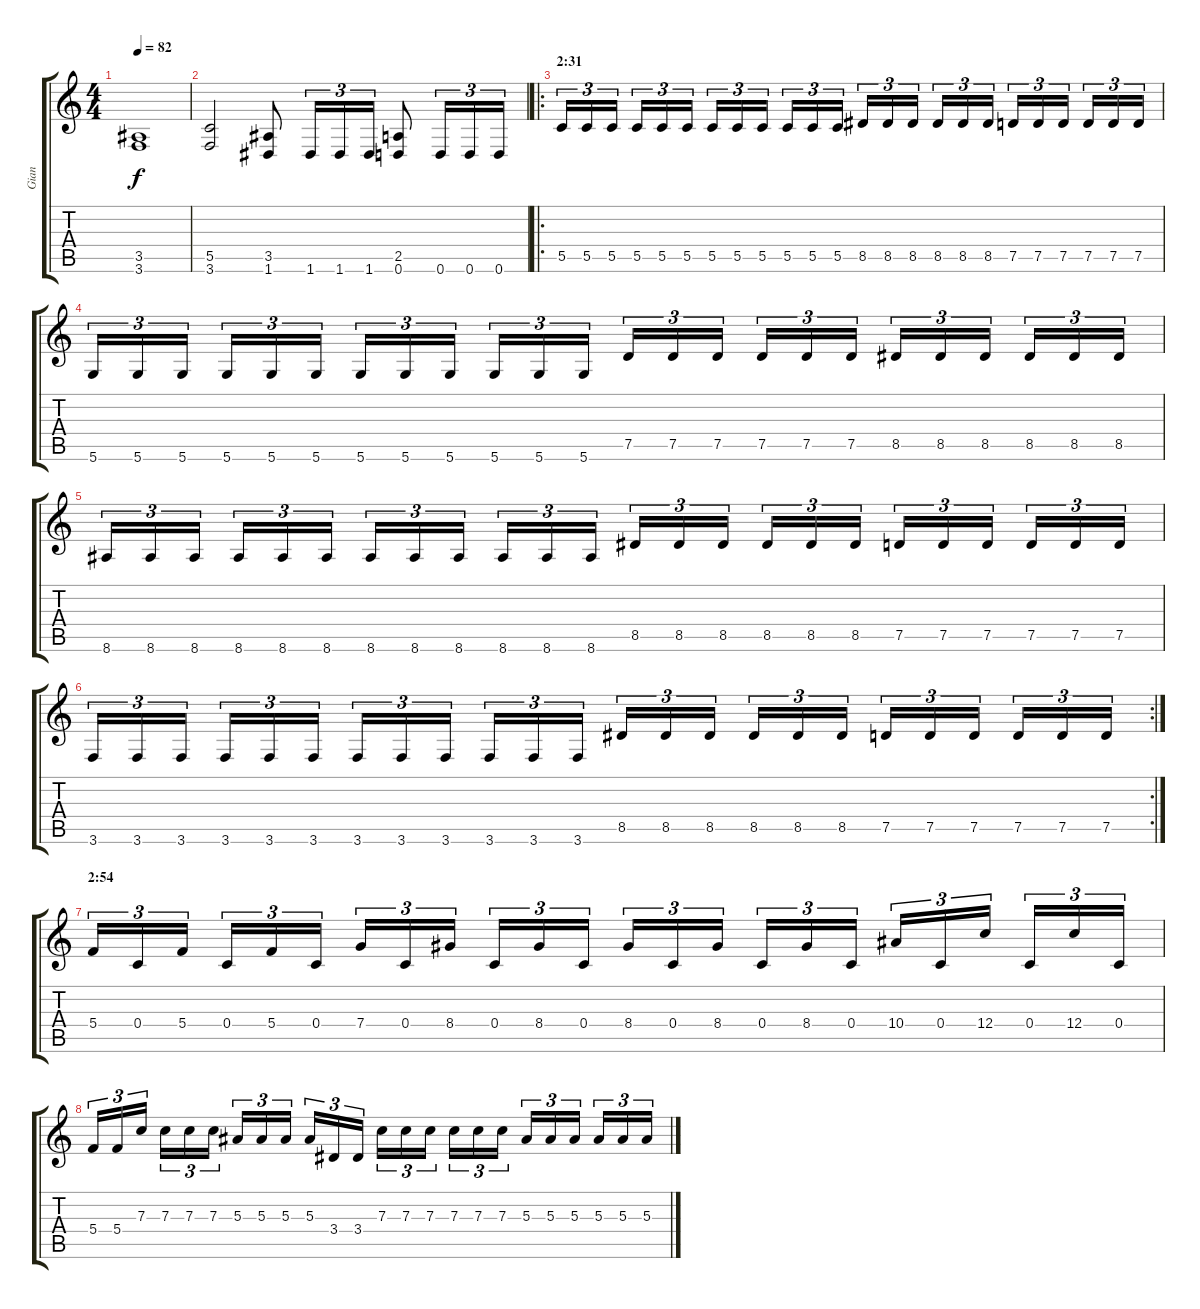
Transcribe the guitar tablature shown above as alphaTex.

\track ("Gian" "Gian") {instrument distortionguitar}
\staff {score tabs}
\tuning (D4 A3 F3 C3 G2 D2) {hide}
\ts (4 4)
\tempo 82
\clef g2
\ks c
(3.5 3.6).1{dy f} |
(5.5 3.6).2 (3.5 1.6).8 1.6.16{tu (3 2)} 1.6.16{tu (3 2)} 1.6.16{tu (3 2)} (2.5 0.6).8 0.6.16{tu (3 2)} 0.6.16{tu (3 2)} 0.6.16{tu (3 2)} |
\ro
\section ("" "2:31")
5.5.16{tu (3 2)} 5.5.16{tu (3 2)} 5.5.16{tu (3 2)} 5.5.16{tu (3 2)} 5.5.16{tu (3 2)} 5.5.16{tu (3 2)} 5.5.16{tu (3 2)} 5.5.16{tu (3 2)} 5.5.16{tu (3 2)} 5.5.16{tu (3 2)} 5.5.16{tu (3 2)} 5.5.16{tu (3 2)} 8.5.16{tu (3 2)} 8.5.16{tu (3 2)} 8.5.16{tu (3 2)} 8.5.16{tu (3 2)} 8.5.16{tu (3 2)} 8.5.16{tu (3 2)} 7.5.16{tu (3 2)} 7.5.16{tu (3 2)} 7.5.16{tu (3 2)} 7.5.16{tu (3 2)} 7.5.16{tu (3 2)} 7.5.16{tu (3 2)} |
5.6.16{tu (3 2)} 5.6.16{tu (3 2)} 5.6.16{tu (3 2)} 5.6.16{tu (3 2)} 5.6.16{tu (3 2)} 5.6.16{tu (3 2)} 5.6.16{tu (3 2)} 5.6.16{tu (3 2)} 5.6.16{tu (3 2)} 5.6.16{tu (3 2)} 5.6.16{tu (3 2)} 5.6.16{tu (3 2)} 7.5.16{tu (3 2)} 7.5.16{tu (3 2)} 7.5.16{tu (3 2)} 7.5.16{tu (3 2)} 7.5.16{tu (3 2)} 7.5.16{tu (3 2)} 8.5.16{tu (3 2)} 8.5.16{tu (3 2)} 8.5.16{tu (3 2)} 8.5.16{tu (3 2)} 8.5.16{tu (3 2)} 8.5.16{tu (3 2)} |
8.6.16{tu (3 2)} 8.6.16{tu (3 2)} 8.6.16{tu (3 2)} 8.6.16{tu (3 2)} 8.6.16{tu (3 2)} 8.6.16{tu (3 2)} 8.6.16{tu (3 2)} 8.6.16{tu (3 2)} 8.6.16{tu (3 2)} 8.6.16{tu (3 2)} 8.6.16{tu (3 2)} 8.6.16{tu (3 2)} 8.5.16{tu (3 2)} 8.5.16{tu (3 2)} 8.5.16{tu (3 2)} 8.5.16{tu (3 2)} 8.5.16{tu (3 2)} 8.5.16{tu (3 2)} 7.5.16{tu (3 2)} 7.5.16{tu (3 2)} 7.5.16{tu (3 2)} 7.5.16{tu (3 2)} 7.5.16{tu (3 2)} 7.5.16{tu (3 2)} |
\rc 2
3.6.16{tu (3 2)} 3.6.16{tu (3 2)} 3.6.16{tu (3 2)} 3.6.16{tu (3 2)} 3.6.16{tu (3 2)} 3.6.16{tu (3 2)} 3.6.16{tu (3 2)} 3.6.16{tu (3 2)} 3.6.16{tu (3 2)} 3.6.16{tu (3 2)} 3.6.16{tu (3 2)} 3.6.16{tu (3 2)} 8.5.16{tu (3 2)} 8.5.16{tu (3 2)} 8.5.16{tu (3 2)} 8.5.16{tu (3 2)} 8.5.16{tu (3 2)} 8.5.16{tu (3 2)} 7.5.16{tu (3 2)} 7.5.16{tu (3 2)} 7.5.16{tu (3 2)} 7.5.16{tu (3 2)} 7.5.16{tu (3 2)} 7.5.16{tu (3 2)} |
\section ("" "2:54")
5.4.16{tu (3 2)} 0.4.16{tu (3 2)} 5.4.16{tu (3 2)} 0.4.16{tu (3 2)} 5.4.16{tu (3 2)} 0.4.16{tu (3 2)} 7.4.16{tu (3 2)} 0.4.16{tu (3 2)} 8.4.16{tu (3 2)} 0.4.16{tu (3 2)} 8.4.16{tu (3 2)} 0.4.16{tu (3 2)} 8.4.16{tu (3 2)} 0.4.16{tu (3 2)} 8.4.16{tu (3 2)} 0.4.16{tu (3 2)} 8.4.16{tu (3 2)} 0.4.16{tu (3 2)} 10.4.16{tu (3 2)} 0.4.16{tu (3 2)} 12.4.16{tu (3 2)} 0.4.16{tu (3 2)} 12.4.16{tu (3 2)} 0.4.16{tu (3 2)} |
5.4.16{tu (3 2)} 5.4.16{tu (3 2)} 7.3.16{tu (3 2)} 7.3.16{tu (3 2)} 7.3.16{tu (3 2)} 7.3.16{tu (3 2)} 5.3.16{tu (3 2)} 5.3.16{tu (3 2)} 5.3.16{tu (3 2)} 5.3.16{tu (3 2)} 3.4.16{tu (3 2)} 3.4.16{tu (3 2)} 7.3.16{tu (3 2)} 7.3.16{tu (3 2)} 7.3.16{tu (3 2)} 7.3.16{tu (3 2)} 7.3.16{tu (3 2)} 7.3.16{tu (3 2)} 5.3.16{tu (3 2)} 5.3.16{tu (3 2)} 5.3.16{tu (3 2)} 5.3.16{tu (3 2)} 5.3.16{tu (3 2)} 5.3.16{tu (3 2)}
